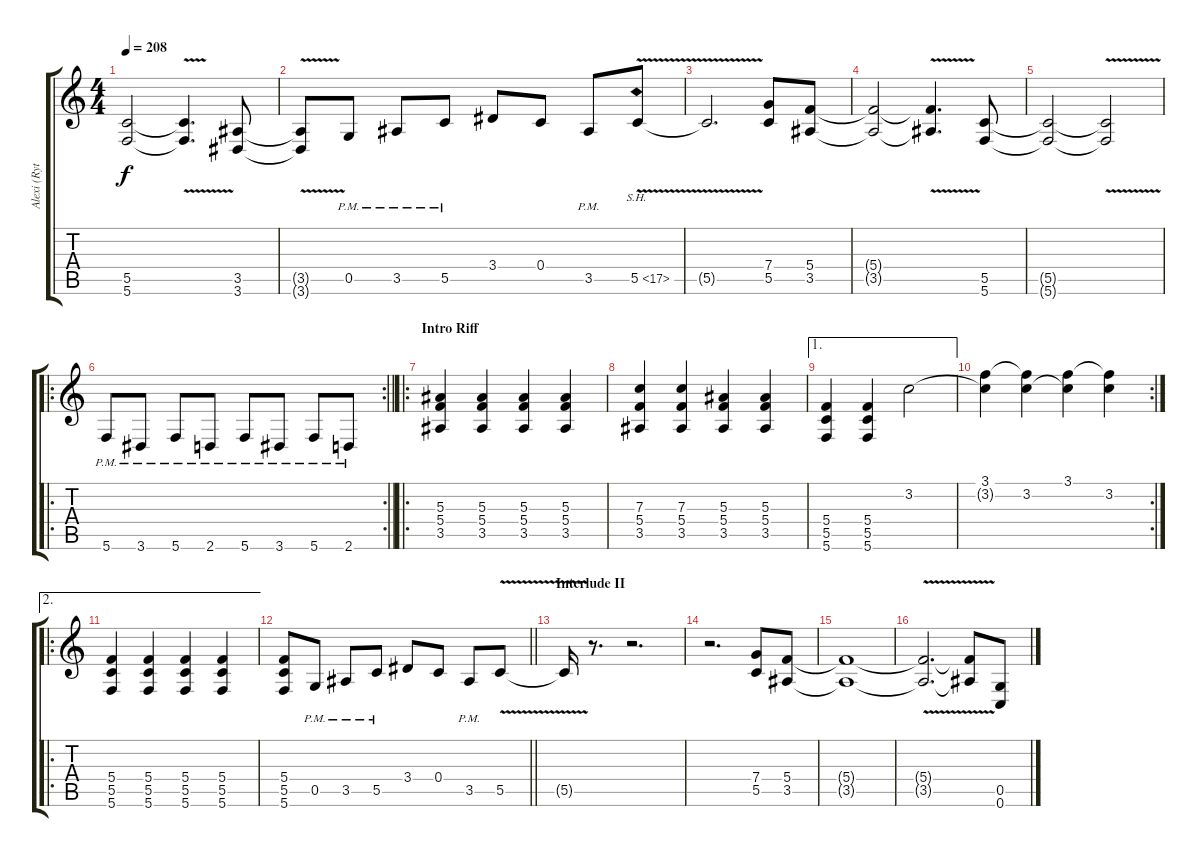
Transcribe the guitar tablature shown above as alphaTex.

\track ("Alexi (Rythm Guitar)" "Alexi (Ryt") {instrument distortionguitar}
\staff {score tabs}
\tuning (D4 A3 F3 C3 G2 C2) {hide}
\ts (4 4)
\tempo 208
\clef g2
\ks c
(5.5{t} 5.6{t}).2{dy f} (5.5{v t} 5.6{v t}).4{d} (3.5 3.6).8 |
(3.5{v t} 3.6{v t}).8 0.5{pm}.8 3.5{pm}.8 5.5{pm}.8 3.4.8 0.4.8 3.5{pm}.8 5.5{sh 12 v}.8{volume 16} |
5.5{t}.2{d} (7.4 5.5).8{volume 13} (5.4 3.5).8 |
(5.4{t} 3.5{t}).2 (5.4{v t} 3.5{v t}).4{d} (5.5 5.6).8 |
(5.5{t} 5.6{t}).2 (5.5{v t} 5.6{v t}).2 |
\ro
\rc 2
\barLineRight lightlight
5.6{pm}.8 3.6{pm}.8 5.6{pm}.8 2.6{pm}.8 5.6{pm}.8 3.6{pm}.8 5.6{pm}.8 2.6{pm}.8 |
\ro
\section ("" "Intro Riff")
(5.3 5.4 3.5).4 (5.3 5.4 3.5).4 (5.3 5.4 3.5).4 (5.3 5.4 3.5).4 |
(7.3 5.4 3.5).4 (7.3 5.4 3.5).4 (5.3 5.4 3.5).4 (5.3 5.4 3.5).4 |
\ae 1
(5.4 5.5 5.6).4 (5.4 5.5 5.6).4 3.2.2 |
\rc 2
(3.1 3.2{t}).4 (3.1{t} 3.2).4 (3.1 3.2{t}).4 (3.1{t} 3.2).4 |
\ae 2
\ro
(5.4 5.5 5.6).4 (5.4 5.5 5.6).4 (5.4 5.5 5.6).4 (5.4 5.5 5.6).4 |
\barLineRight lightlight
(5.4 5.5 5.6).8 0.5{pm}.8 3.5{pm}.8 5.5{pm}.8 3.4.8 0.4.8 3.5{pm}.8 5.5{v}.8 |
\section ("" "Interlude II")
5.5{t}.16 r.8{d} r.2{d} |
r.2{d} (7.4 5.5).8{volume 11} (5.4 3.5).8 |
(5.4{t} 3.5{t}).1 |
(5.4{v t} 3.5{v t}).2{d} (5.4{t} 3.5{t}).8 (0.5 0.6).8
